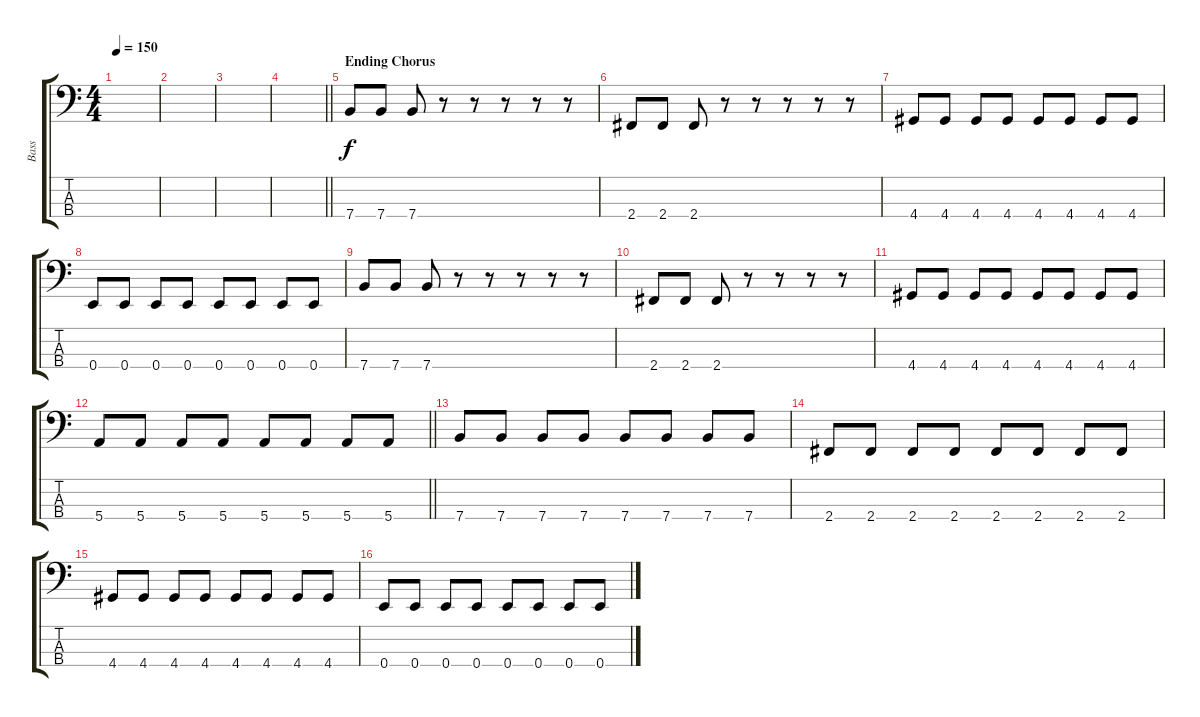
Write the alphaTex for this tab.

\track ("Bass" "Bass") {instrument electricbassfinger}
\staff {score tabs}
\tuning (G2 D2 A1 E1) {hide}
\ts (4 4)
\tempo 150
\clef f4
\ks c
|
|
|
\barLineRight lightlight
|
\section ("" "Ending Chorus")
7.4.8 7.4.8 7.4.8 r.8 r.8 r.8 r.8 r.8 |
2.4.8 2.4.8 2.4.8 r.8 r.8 r.8 r.8 r.8 |
4.4.8 4.4.8 4.4.8 4.4.8 4.4.8 4.4.8 4.4.8 4.4.8 |
0.4.8 0.4.8 0.4.8 0.4.8 0.4.8 0.4.8 0.4.8 0.4.8 |
7.4.8 7.4.8 7.4.8 r.8 r.8 r.8 r.8 r.8 |
2.4.8 2.4.8 2.4.8 r.8 r.8 r.8 r.8 |
4.4.8 4.4.8 4.4.8 4.4.8 4.4.8 4.4.8 4.4.8 4.4.8 |
\barLineRight lightlight
5.4.8 5.4.8 5.4.8 5.4.8 5.4.8 5.4.8 5.4.8 5.4.8 |
7.4.8 7.4.8 7.4.8 7.4.8 7.4.8 7.4.8 7.4.8 7.4.8 |
2.4.8 2.4.8 2.4.8 2.4.8 2.4.8 2.4.8 2.4.8 2.4.8 |
4.4.8 4.4.8 4.4.8 4.4.8 4.4.8 4.4.8 4.4.8 4.4.8 |
0.4.8 0.4.8 0.4.8 0.4.8 0.4.8 0.4.8 0.4.8 0.4.8
